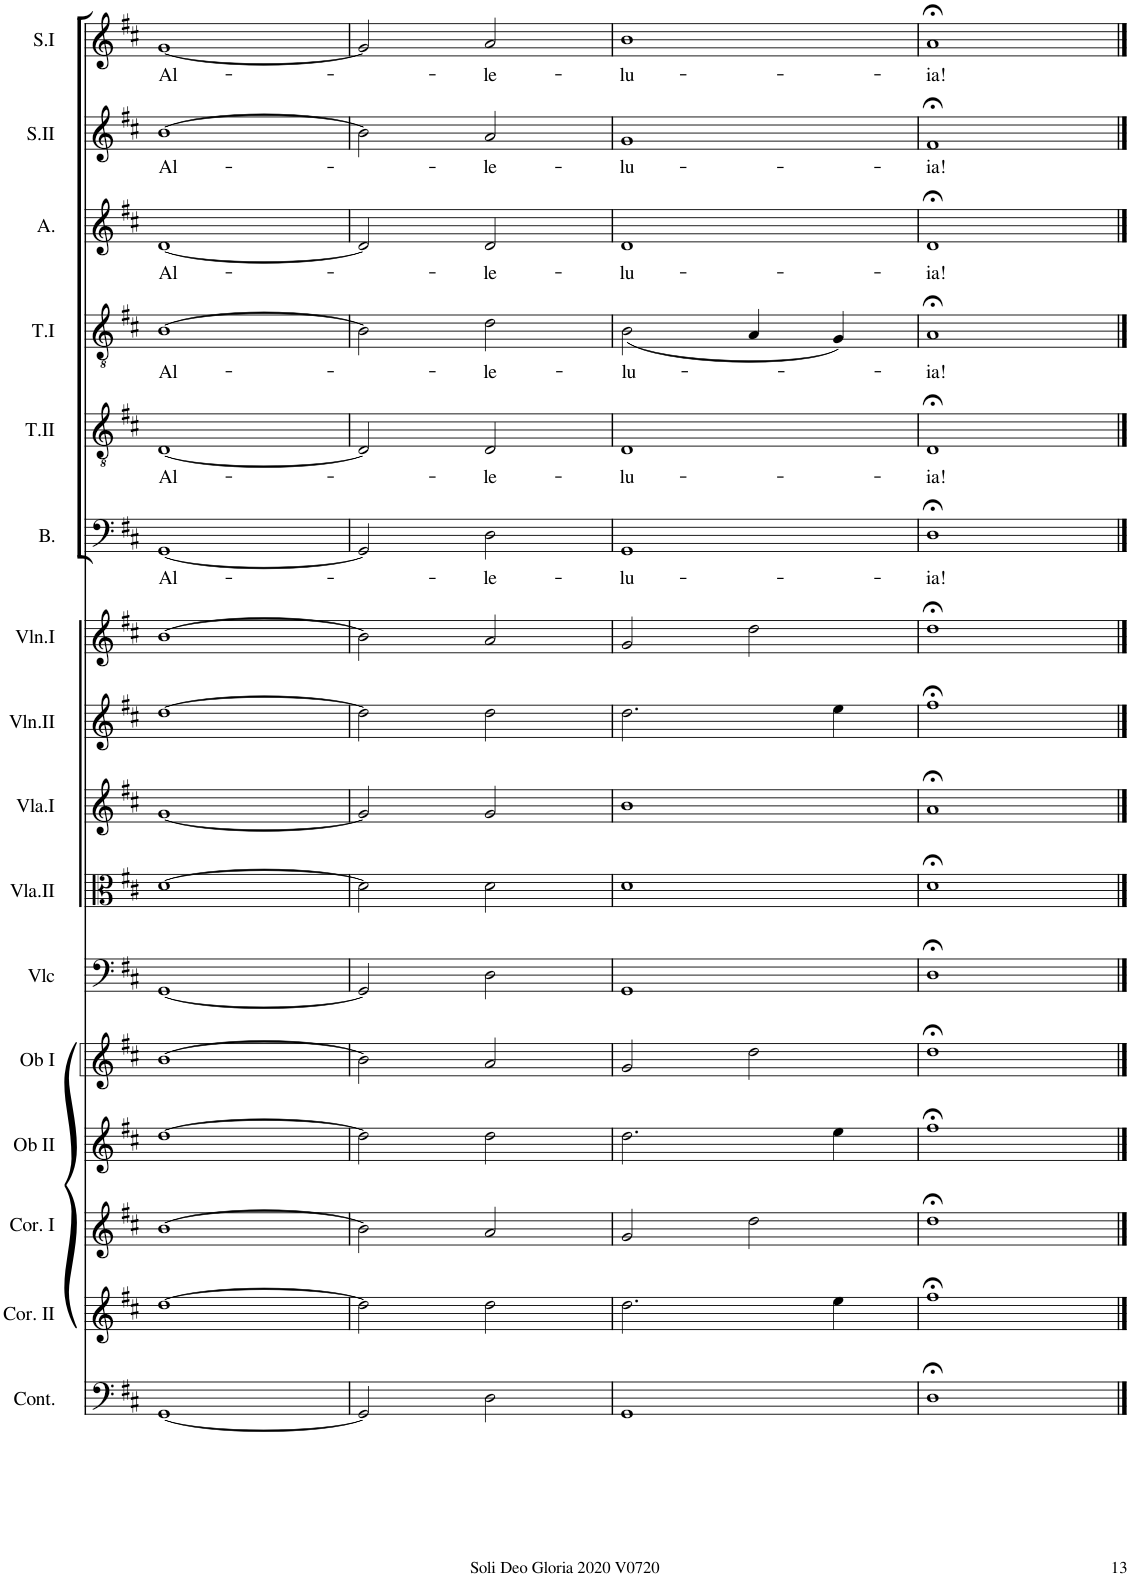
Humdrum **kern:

**kern	**kern	**kern	**kern	**kern	**kern	**kern	**kern	**kern	**kern	**kern	**text	**kern	**text	**kern	**text	**kern	**text	**kern	**text	**kern	**text
*part16	*part15	*part14	*part13	*part12	*part11	*part10	*part9	*part8	*part7	*part6	*part6	*part5	*part5	*part4	*part4	*part3	*part3	*part2	*part2	*part1	*part1
*staff16	*staff15	*staff14	*staff13	*staff12	*staff11	*staff10	*staff9	*staff8	*staff7	*staff6	*staff6	*staff5	*staff5	*staff4	*staff4	*staff3	*staff3	*staff2	*staff2	*staff1	*staff1
*I"Continuo	*I"Cornetto II	*I"Cornetto I	*I"Oboe II	*I"Oboe I	*I"Violoncelle	*I"Viola II	*I"Viola I	*I"Violon II	*I"Violon I	*I"Bass	*	*I"Ténor II	*	*I"Tenor	*	*I"Alto	*	*I"Soprano II	*	*I"Soprano I	*
*I'Cont.	*I'Cor. II	*I'Cor. I	*I'Ob II	*I'Ob I	*I'Vlc	*I'Vla.II	*I'Vla.I	*I'Vln.II	*I'Vln.I	*I'B.	*	*I'T.II	*	*	*	*I'A.	*	*I'S.II	*	*I'S.I	*
!!LO:PB:g=z
*clefF4	*clefG2	*clefG2	*clefG2	*clefG2	*clefF4	*clefC3	*clefG2	*clefG2	*clefG2	*clefF4	*	*clefGv2	*	*clefGv2	*	*clefG2	*	*clefG2	*	*clefG2	*
*k[f#c#]	*k[f#c#]	*k[f#c#]	*k[f#c#]	*k[f#c#]	*k[f#c#]	*k[f#c#]	*k[f#c#]	*k[f#c#]	*k[f#c#]	*k[f#c#]	*	*k[f#c#]	*	*k[f#c#]	*	*k[f#c#]	*	*k[f#c#]	*	*k[f#c#]	*
*M2/2	*M2/2	*M2/2	*M2/2	*M2/2	*M2/2	*M2/2	*M2/2	*M2/2	*M2/2	*M2/2	*	*M2/2	*	*M2/2	*	*M2/2	*	*M2/2	*	*M2/2	*
*met(c|)	*met(c|)	*met(c|)	*met(c|)	*met(c|)	*met(c|)	*met(c|)	*met(c|)	*met(c|)	*met(c|)	*met(c|)	*	*met(c|)	*	*met(c|)	*	*met(c|)	*	*met(c|)	*	*met(c|)	*
=56	=56	=56	=56	=56	=56	=56	=56	=56	=56	=56	=56	=56	=56	=56	=56	=56	=56	=56	=56	=56	=56
!	!	!	!	!	!	!	!	!	!	!	!LO:LY:b	!	!LO:LY:b	!	!LO:LY:b	!	!LO:LY:b	!	!LO:LY:b	!	!LO:LY:b
[1GG	[1dd	[1b	[1dd	[1b	[1GG	[1d	[1g	[1dd	[1b	[1GG	Al-	[1D	Al-	[1B	Al-	[1d	Al-	[1b	Al-	[1g	Al-
=57	=57	=57	=57	=57	=57	=57	=57	=57	=57	=57	=57	=57	=57	=57	=57	=57	=57	=57	=57	=57	=57
2GG/]	2dd\]	2b\]	2dd\]	2b\]	2GG/]	2d\]	2g/]	2dd\]	2b\]	2GG/]	.	2D/]	.	2B\]	.	2d/]	.	2b\]	.	2g/]	.
!	!	!	!	!	!	!	!	!	!	!	!LO:LY:b	!	!LO:LY:b	!	!LO:LY:b	!	!LO:LY:b	!	!LO:LY:b	!	!LO:LY:b
2D\	2dd\	2a/	2dd\	2a/	2D\	2d\	2g/	2dd\	2a/	2D\	-le-	2D/	-le-	2d\	-le-	2d/	-le-	2a/	-le-	2a/	-le-
=58	=58	=58	=58	=58	=58	=58	=58	=58	=58	=58	=58	=58	=58	=58	=58	=58	=58	=58	=58	=58	=58
!	!	!	!	!	!	!	!	!	!	!	!LO:LY:b	!	!LO:LY:b	!	!LO:LY:b	!	!LO:LY:b	!	!LO:LY:b	!	!LO:LY:b
1GG	2.dd\	2g/	2.dd\	2g/	1GG	1d	1b	2.dd\	2g/	1GG	-lu-	1D	-lu-	(<2B\	-lu-	1d	-lu-	1g	-lu-	1b	-lu-
.	.	2dd\	.	2dd\	.	.	.	.	2dd\	.	.	.	.	4A/	.	.	.	.	.	.	.
.	4ee\	.	4ee\	.	.	.	.	4ee\	.	.	.	.	.	4G/)	.	.	.	.	.	.	.
=59	=59	=59	=59	=59	=59	=59	=59	=59	=59	=59	=59	=59	=59	=59	=59	=59	=59	=59	=59	=59	=59
!	!	!	!	!	!	!	!	!	!	!	!LO:LY:b	!	!LO:LY:b	!	!LO:LY:b	!	!LO:LY:b	!	!LO:LY:b	!	!LO:LY:b
1D;<	1ff#;<	1dd;<	1ff#;<	1dd;<	1D;<	1d;<	1a;<	1ff#;<	1dd;<	1D;<	-ia!	1D;<	-ia!	1A;<	-ia!	1d;<	-ia!	1f#;<	-ia!	1a;<	-ia!
==	==	==	==	==	==	==	==	==	==	==	==	==	==	==	==	==	==	==	==	==	==
*-	*-	*-	*-	*-	*-	*-	*-	*-	*-	*-	*-	*-	*-	*-	*-	*-	*-	*-	*-	*-	*-
